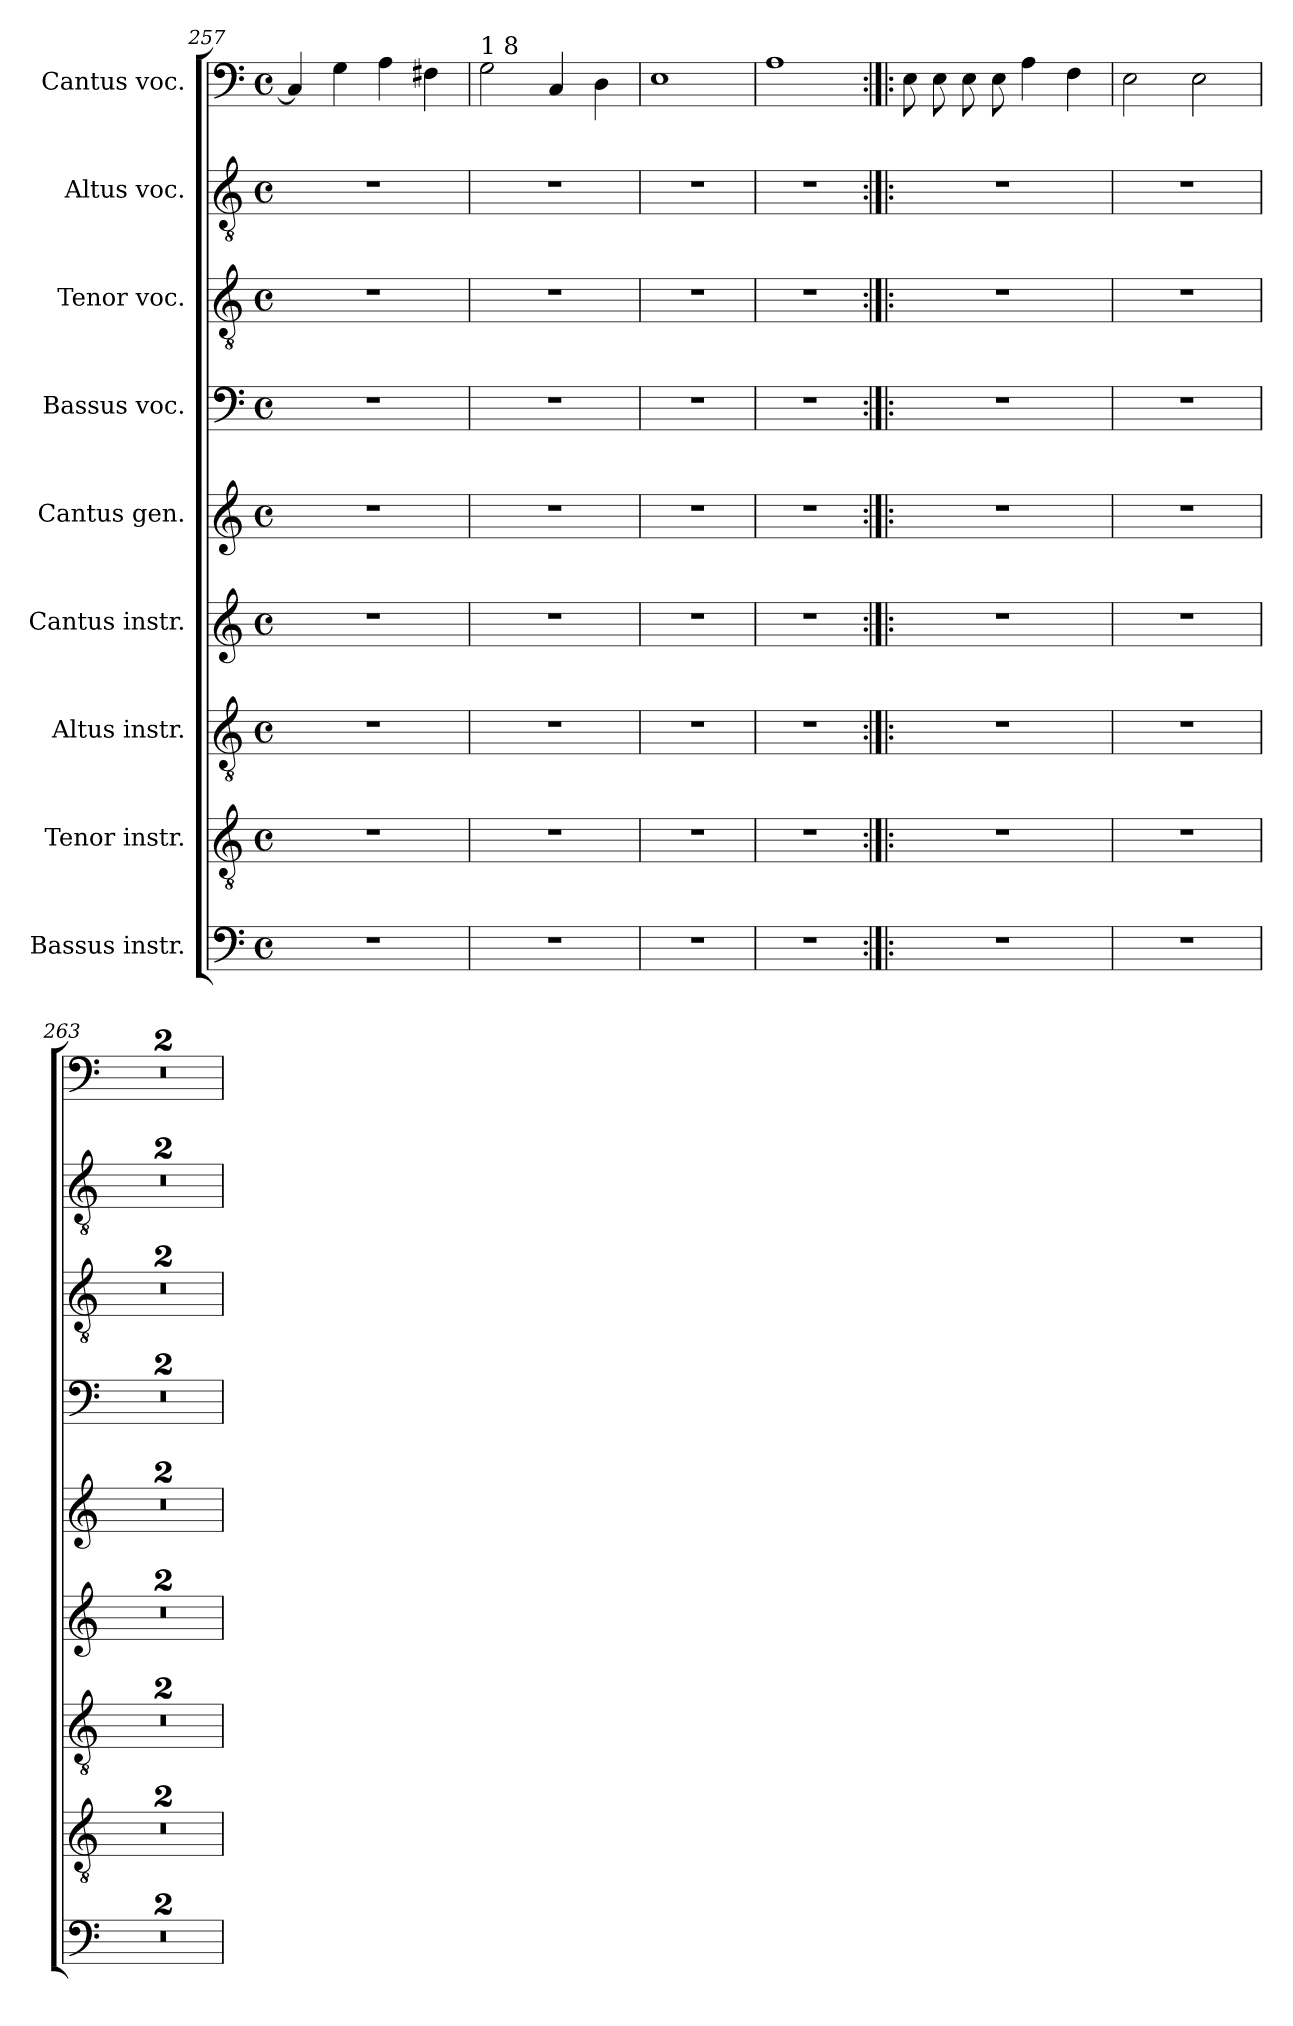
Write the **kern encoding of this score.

**kern	**kern	**kern	**kern	**kern	**kern	**kern	**kern	**kern
*part9	*part8	*part7	*part6	*part5	*part4	*part3	*part2	*part1
*staff9	*staff8	*staff7	*staff6	*staff5	*staff4	*staff3	*staff2	*staff1
*I"Bassus instr.	*I"Tenor instr.	*I"Altus instr.	*I"Cantus instr.	*I"Cantus gen.	*I"Bassus voc.	*I"Tenor voc.	*I"Altus voc.	*I"Cantus voc.
*clefF4	*clefGv2	*clefGv2	*clefG2	*clefG2	*clefF4	*clefGv2	*clefGv2	*clefF4
*k[]	*k[]	*k[]	*k[]	*k[]	*k[]	*k[]	*k[]	*k[]
*C:	*C:	*C:	*C:	*C:	*C:	*C:	*C:	*C:
*M4/4	*M4/4	*M4/4	*M4/4	*M4/4	*M4/4	*M4/4	*M4/4	*M4/4
*met(c)	*met(c)	*met(c)	*met(c)	*met(c)	*met(c)	*met(c)	*met(c)	*met(c)
=257	=257	=257	=257	=257	=257	=257	=257	=257
1r	1r	1r	1r	1r	1r	1r	1r	4C/]
.	.	.	.	.	.	.	.	4G\
.	.	.	.	.	.	.	.	4A\
.	.	.	.	.	.	.	.	4F#X\
!!LO:LB:g=z
=258	=258	=258	=258	=258	=258	=258	=258	=258
!	!	!	!	!	!	!	!	!LO:TX:a:t=1 8
1r	1r	1r	1r	1r	1r	1r	1r	2G\
.	.	.	.	.	.	.	.	4C/
.	.	.	.	.	.	.	.	4D\
=259	=259	=259	=259	=259	=259	=259	=259	=259
1r	1r	1r	1r	1r	1r	1r	1r	1E
=260	=260	=260	=260	=260	=260	=260	=260	=260
1r	1r	1r	1r	1r	1r	1r	1r	1A
=261:|!|:	=261:|!|:	=261:|!|:	=261:|!|:	=261:|!|:	=261:|!|:	=261:|!|:	=261:|!|:	=261:|!|:
1r	1r	1r	1r	1r	1r	1r	1r	8E\
.	.	.	.	.	.	.	.	8E\
.	.	.	.	.	.	.	.	8E\
.	.	.	.	.	.	.	.	8E\
.	.	.	.	.	.	.	.	4A\
.	.	.	.	.	.	.	.	4F\
=262	=262	=262	=262	=262	=262	=262	=262	=262
1r	1r	1r	1r	1r	1r	1r	1r	2E\
.	.	.	.	.	.	.	.	2E\
=263	=263	=263	=263	=263	=263	=263	=263	=263
1r	1r	1r	1r	1r	1r	1r	1r	1r
=264	=264	=264	=264	=264	=264	=264	=264	=264
1r	1r	1r	1r	1r	1r	1r	1r	1r
=	=	=	=	=	=	=	=	=
*-	*-	*-	*-	*-	*-	*-	*-	*-
